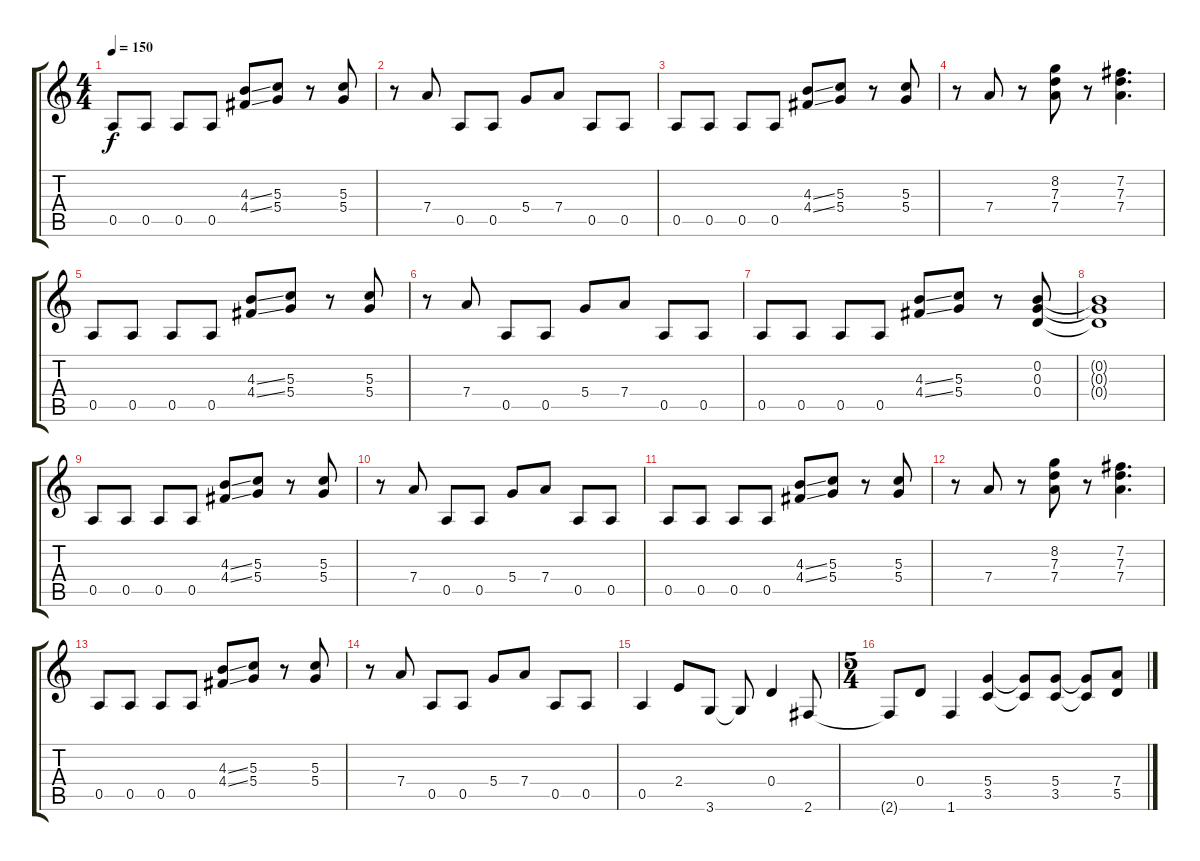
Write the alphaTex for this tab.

\track "" {instrument distortionguitar}
\staff {score tabs}
\tuning (E4 B3 G3 D3 A2 E2) {hide}
\ts (4 4)
\tempo 150
\clef g2
\ks c
0.5.8{dy f} 0.5.8 0.5.8 0.5.8 (4.3{ss} 4.4{ss}).8 (5.3 5.4).8 r.8 (5.3 5.4).8 |
r.8 7.4.8 0.5.8 0.5.8 5.4.8 7.4.8 0.5.8 0.5.8 |
0.5.8 0.5.8 0.5.8 0.5.8 (4.3{ss} 4.4{ss}).8 (5.3 5.4).8 r.8 (5.3 5.4).8 |
r.8 7.4.8 r.8 (8.2 7.3 7.4).8 r.8 (7.2 7.3 7.4).4{d} |
0.5.8 0.5.8 0.5.8 0.5.8 (4.3{ss} 4.4{ss}).8 (5.3 5.4).8 r.8 (5.3 5.4).8 |
r.8 7.4.8 0.5.8 0.5.8 5.4.8 7.4.8 0.5.8 0.5.8 |
0.5.8 0.5.8 0.5.8 0.5.8 (4.3{ss} 4.4{ss}).8 (5.3 5.4).8 r.8 (0.2 0.3 0.4).8 |
(0.2{t} 0.3{t} 0.4{t}).1 |
0.5.8 0.5.8 0.5.8 0.5.8 (4.3{ss} 4.4{ss}).8 (5.3 5.4).8 r.8 (5.3 5.4).8 |
r.8 7.4.8 0.5.8 0.5.8 5.4.8 7.4.8 0.5.8 0.5.8 |
0.5.8 0.5.8 0.5.8 0.5.8 (4.3{ss} 4.4{ss}).8 (5.3 5.4).8 r.8 (5.3 5.4).8 |
r.8 7.4.8 r.8 (8.2 7.3 7.4).8 r.8 (7.2 7.3 7.4).4{d} |
0.5.8 0.5.8 0.5.8 0.5.8 (4.3{ss} 4.4{ss}).8 (5.3 5.4).8 r.8 (5.3 5.4).8 |
r.8 7.4.8 0.5.8 0.5.8 5.4.8 7.4.8 0.5.8 0.5.8 |
0.5.4 2.4.8 3.6.8 3.6{t}.8 0.4.4 2.6.8 |
\ts (5 4)
2.6{t}.8 0.4.8 1.6.4 (5.4 3.5).4 (5.4{t} 3.5{t}).8 (5.4 3.5).8 (5.4{t} 3.5{t}).8 (7.4 5.5).8
